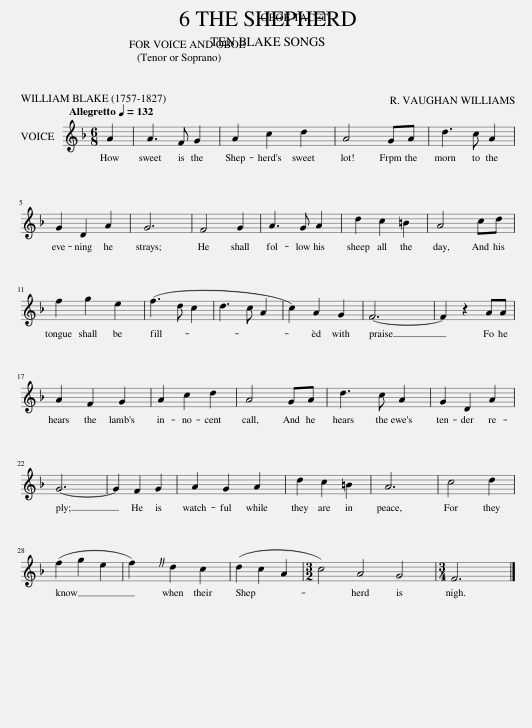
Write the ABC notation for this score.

X:1
L:1/8
Q:1/4=132
M:6/8
I:linebreak $
K:F
V:1 treble
V:1
 A2 | A3 F G2 | A2 c2 d2 | A4 GA | d3 c A2 |$ %5
 G2 D2 A2 | G6 | F4 G2 | A3 G A2 | d2 c2 =B2 | %10
 A4 cd |$ f2 g2 e2 | (f3 d c2 | d3 c A2 | c2) A2 G2 | %15
 F6- | F2 z2 AA |$ A2 F2 G2 | A2 c2 d2 | A4 GA | %20
 d3 c A2 | G2 D2 A2 |$ G6- | G2 F2 G2 | A2 G2 A2 | %25
 d2 c2 =B2 | A6 | c4 d2 |$ (f2 g2 e2 | f2) d2 c2 | %30
 (d2 c2 A2 |[M:3/2] c4) A4 G4 |[M:3/4] F6 |] %33
